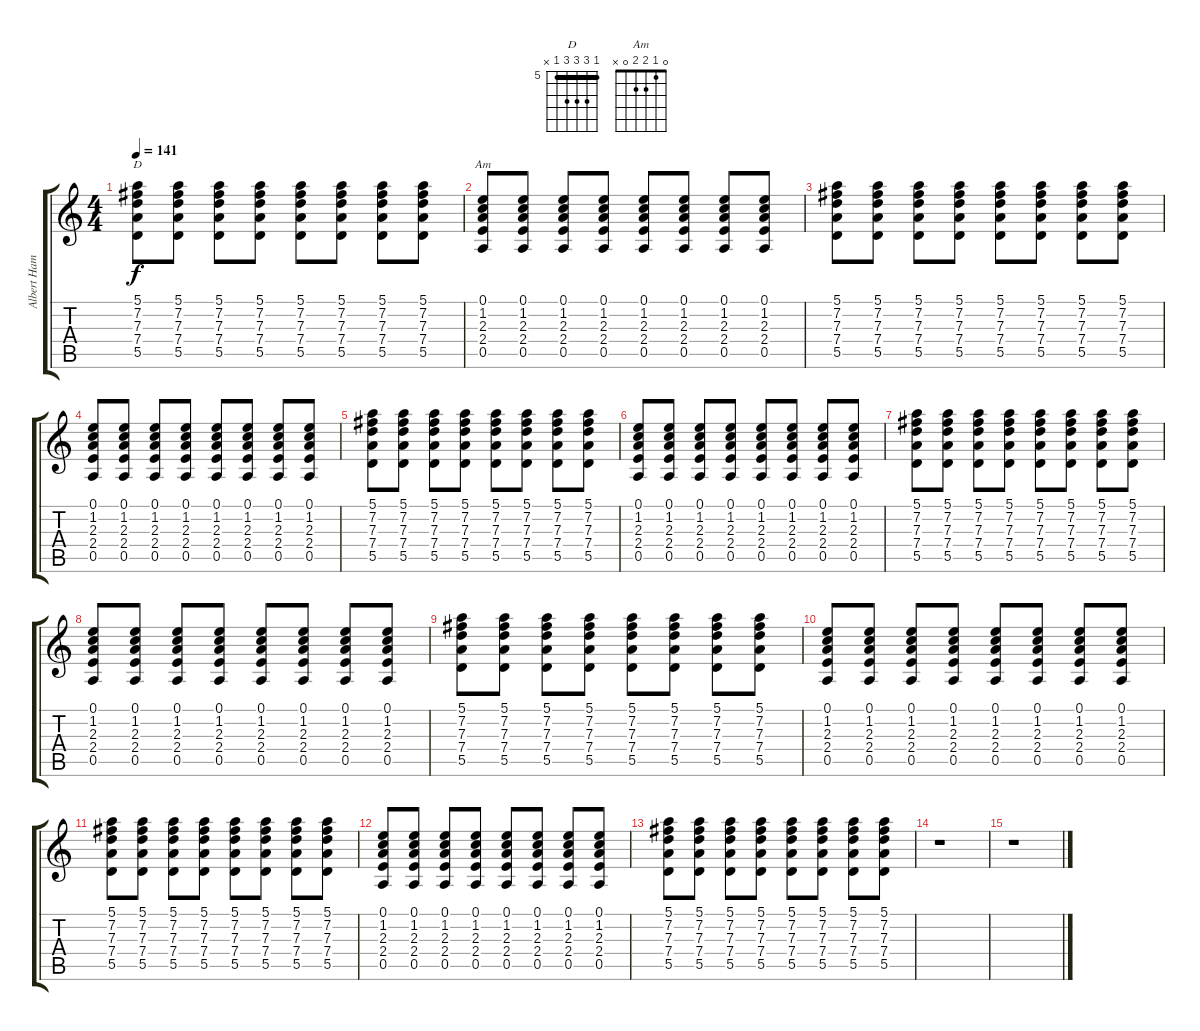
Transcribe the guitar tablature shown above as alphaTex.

\track ("Albert Hammond Jr. - Rhythm Guitar" "Albert Ham") {instrument distortionguitar}
\staff {score tabs}
\tuning (E4 B3 G3 D3 A2 E2) {hide}
\chord ("D" 5 7 7 7 5 x) {firstfret 5 barre 5}
\chord ("Am" 0 1 2 2 0 x)
\ts (4 4)
\tempo 141
\clef g2
\ks c
(5.1 7.2 7.3 7.4 5.5).8{ch "D" dy f} (5.1 7.2 7.3 7.4 5.5).8 (5.1 7.2 7.3 7.4 5.5).8 (5.1 7.2 7.3 7.4 5.5).8 (5.1 7.2 7.3 7.4 5.5).8 (5.1 7.2 7.3 7.4 5.5).8 (5.1 7.2 7.3 7.4 5.5).8 (5.1 7.2 7.3 7.4 5.5).8 |
(0.1 1.2 2.3 2.4 0.5).8{ch "Am"} (0.1 1.2 2.3 2.4 0.5).8 (0.1 1.2 2.3 2.4 0.5).8 (0.1 1.2 2.3 2.4 0.5).8 (0.1 1.2 2.3 2.4 0.5).8 (0.1 1.2 2.3 2.4 0.5).8 (0.1 1.2 2.3 2.4 0.5).8 (0.1 1.2 2.3 2.4 0.5).8 |
(5.1 7.2 7.3 7.4 5.5).8 (5.1 7.2 7.3 7.4 5.5).8 (5.1 7.2 7.3 7.4 5.5).8 (5.1 7.2 7.3 7.4 5.5).8 (5.1 7.2 7.3 7.4 5.5).8 (5.1 7.2 7.3 7.4 5.5).8 (5.1 7.2 7.3 7.4 5.5).8 (5.1 7.2 7.3 7.4 5.5).8 |
(0.1 1.2 2.3 2.4 0.5).8 (0.1 1.2 2.3 2.4 0.5).8 (0.1 1.2 2.3 2.4 0.5).8 (0.1 1.2 2.3 2.4 0.5).8 (0.1 1.2 2.3 2.4 0.5).8 (0.1 1.2 2.3 2.4 0.5).8 (0.1 1.2 2.3 2.4 0.5).8 (0.1 1.2 2.3 2.4 0.5).8 |
(5.1 7.2 7.3 7.4 5.5).8 (5.1 7.2 7.3 7.4 5.5).8 (5.1 7.2 7.3 7.4 5.5).8 (5.1 7.2 7.3 7.4 5.5).8 (5.1 7.2 7.3 7.4 5.5).8 (5.1 7.2 7.3 7.4 5.5).8 (5.1 7.2 7.3 7.4 5.5).8 (5.1 7.2 7.3 7.4 5.5).8 |
(0.1 1.2 2.3 2.4 0.5).8 (0.1 1.2 2.3 2.4 0.5).8 (0.1 1.2 2.3 2.4 0.5).8 (0.1 1.2 2.3 2.4 0.5).8 (0.1 1.2 2.3 2.4 0.5).8 (0.1 1.2 2.3 2.4 0.5).8 (0.1 1.2 2.3 2.4 0.5).8 (0.1 1.2 2.3 2.4 0.5).8 |
(5.1 7.2 7.3 7.4 5.5).8 (5.1 7.2 7.3 7.4 5.5).8 (5.1 7.2 7.3 7.4 5.5).8 (5.1 7.2 7.3 7.4 5.5).8 (5.1 7.2 7.3 7.4 5.5).8 (5.1 7.2 7.3 7.4 5.5).8 (5.1 7.2 7.3 7.4 5.5).8 (5.1 7.2 7.3 7.4 5.5).8 |
(0.1 1.2 2.3 2.4 0.5).8 (0.1 1.2 2.3 2.4 0.5).8 (0.1 1.2 2.3 2.4 0.5).8 (0.1 1.2 2.3 2.4 0.5).8 (0.1 1.2 2.3 2.4 0.5).8 (0.1 1.2 2.3 2.4 0.5).8 (0.1 1.2 2.3 2.4 0.5).8 (0.1 1.2 2.3 2.4 0.5).8 |
(5.1 7.2 7.3 7.4 5.5).8 (5.1 7.2 7.3 7.4 5.5).8 (5.1 7.2 7.3 7.4 5.5).8 (5.1 7.2 7.3 7.4 5.5).8 (5.1 7.2 7.3 7.4 5.5).8 (5.1 7.2 7.3 7.4 5.5).8 (5.1 7.2 7.3 7.4 5.5).8 (5.1 7.2 7.3 7.4 5.5).8 |
(0.1 1.2 2.3 2.4 0.5).8 (0.1 1.2 2.3 2.4 0.5).8 (0.1 1.2 2.3 2.4 0.5).8 (0.1 1.2 2.3 2.4 0.5).8 (0.1 1.2 2.3 2.4 0.5).8 (0.1 1.2 2.3 2.4 0.5).8 (0.1 1.2 2.3 2.4 0.5).8 (0.1 1.2 2.3 2.4 0.5).8 |
(5.1 7.2 7.3 7.4 5.5).8 (5.1 7.2 7.3 7.4 5.5).8 (5.1 7.2 7.3 7.4 5.5).8 (5.1 7.2 7.3 7.4 5.5).8 (5.1 7.2 7.3 7.4 5.5).8 (5.1 7.2 7.3 7.4 5.5).8 (5.1 7.2 7.3 7.4 5.5).8 (5.1 7.2 7.3 7.4 5.5).8 |
(0.1 1.2 2.3 2.4 0.5).8 (0.1 1.2 2.3 2.4 0.5).8 (0.1 1.2 2.3 2.4 0.5).8 (0.1 1.2 2.3 2.4 0.5).8 (0.1 1.2 2.3 2.4 0.5).8 (0.1 1.2 2.3 2.4 0.5).8 (0.1 1.2 2.3 2.4 0.5).8 (0.1 1.2 2.3 2.4 0.5).8 |
(5.1 7.2 7.3 7.4 5.5).8 (5.1 7.2 7.3 7.4 5.5).8 (5.1 7.2 7.3 7.4 5.5).8 (5.1 7.2 7.3 7.4 5.5).8 (5.1 7.2 7.3 7.4 5.5).8 (5.1 7.2 7.3 7.4 5.5).8 (5.1 7.2 7.3 7.4 5.5).8 (5.1 7.2 7.3 7.4 5.5).8 |
r.1 |
r.1
